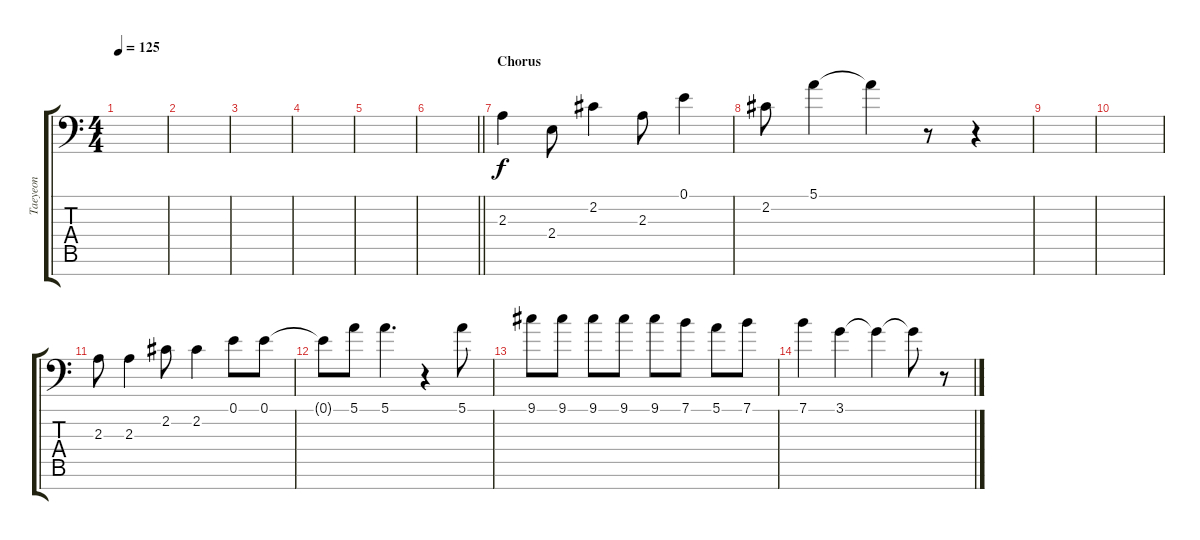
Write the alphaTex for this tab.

\track ("Taeyeon" "Taeyeon") {instrument flute}
\staff {score tabs}
\tuning (E4 B3 G3 D3 A2 E2 C-1) {hide}
\ts (4 4)
\tempo 125
\clef f4
\ks c
|
|
|
|
|
\barLineRight lightlight
|
\section ("" "Chorus")
2.3.4 2.4.8 2.2.4 2.3.8 0.1.4 |
2.2.8 5.1.4 5.1{t}.4 r.8 r.4 |
|
|
2.3.8 2.3.4 2.2.8 2.2.4 0.1.8 0.1.8 |
0.1{t}.8 5.1.8 5.1.4{d} r.4 5.1.8{volume 16} |
9.1.8 9.1.8 9.1.8 9.1.8 9.1.8 7.1.8 5.1.8 7.1.8 |
7.1.4 3.1.4 3.1{t}.4 3.1{t}.8 r.8
